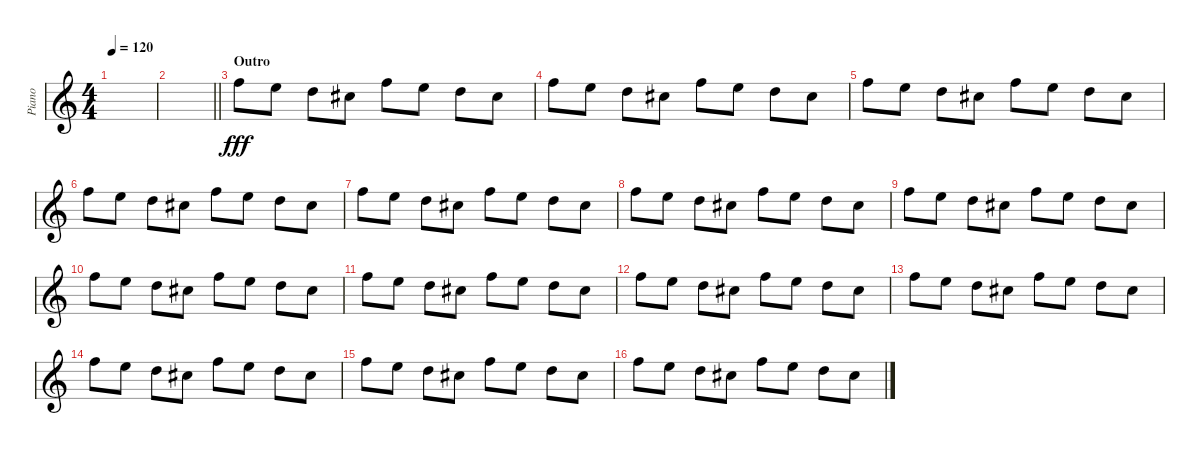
\track ("Piano" "Piano") {instrument acousticgrandpiano}
\staff {score}
\tuning (E4 B3 G3 D3 A2 D2) {hide}
\ts (4 4)
\tempo 120
\clef g2
\ks c
|
\barLineRight lightlight
|
\section ("" "Outro")
13.1.8{dy fff volume 5 instrument acousticgrandpiano} 12.1.8 10.1.8 9.1.8 13.1.8 12.1.8 10.1.8 9.1.8 |
13.1.8 12.1.8 10.1.8 9.1.8 13.1.8 12.1.8 10.1.8 9.1.8 |
13.1.8 12.1.8 10.1.8 9.1.8 13.1.8 12.1.8 10.1.8 9.1.8 |
13.1.8 12.1.8 10.1.8 9.1.8 13.1.8 12.1.8 10.1.8 9.1.8 |
13.1.8{volume 11} 12.1.8 10.1.8 9.1.8 13.1.8 12.1.8 10.1.8 9.1.8 |
13.1.8 12.1.8 10.1.8 9.1.8 13.1.8 12.1.8 10.1.8 9.1.8 |
13.1.8 12.1.8 10.1.8 9.1.8 13.1.8 12.1.8 10.1.8 9.1.8 |
13.1.8 12.1.8 10.1.8 9.1.8 13.1.8 12.1.8 10.1.8 9.1.8 |
13.1.8 12.1.8 10.1.8 9.1.8 13.1.8 12.1.8 10.1.8 9.1.8 |
13.1.8 12.1.8 10.1.8 9.1.8 13.1.8 12.1.8 10.1.8 9.1.8 |
13.1.8 12.1.8 10.1.8 9.1.8 13.1.8 12.1.8 10.1.8 9.1.8 |
13.1.8 12.1.8 10.1.8 9.1.8 13.1.8 12.1.8 10.1.8 9.1.8 |
13.1.8 12.1.8 10.1.8 9.1.8 13.1.8 12.1.8 10.1.8 9.1.8 |
13.1.8 12.1.8 10.1.8 9.1.8 13.1.8 12.1.8 10.1.8 9.1.8
